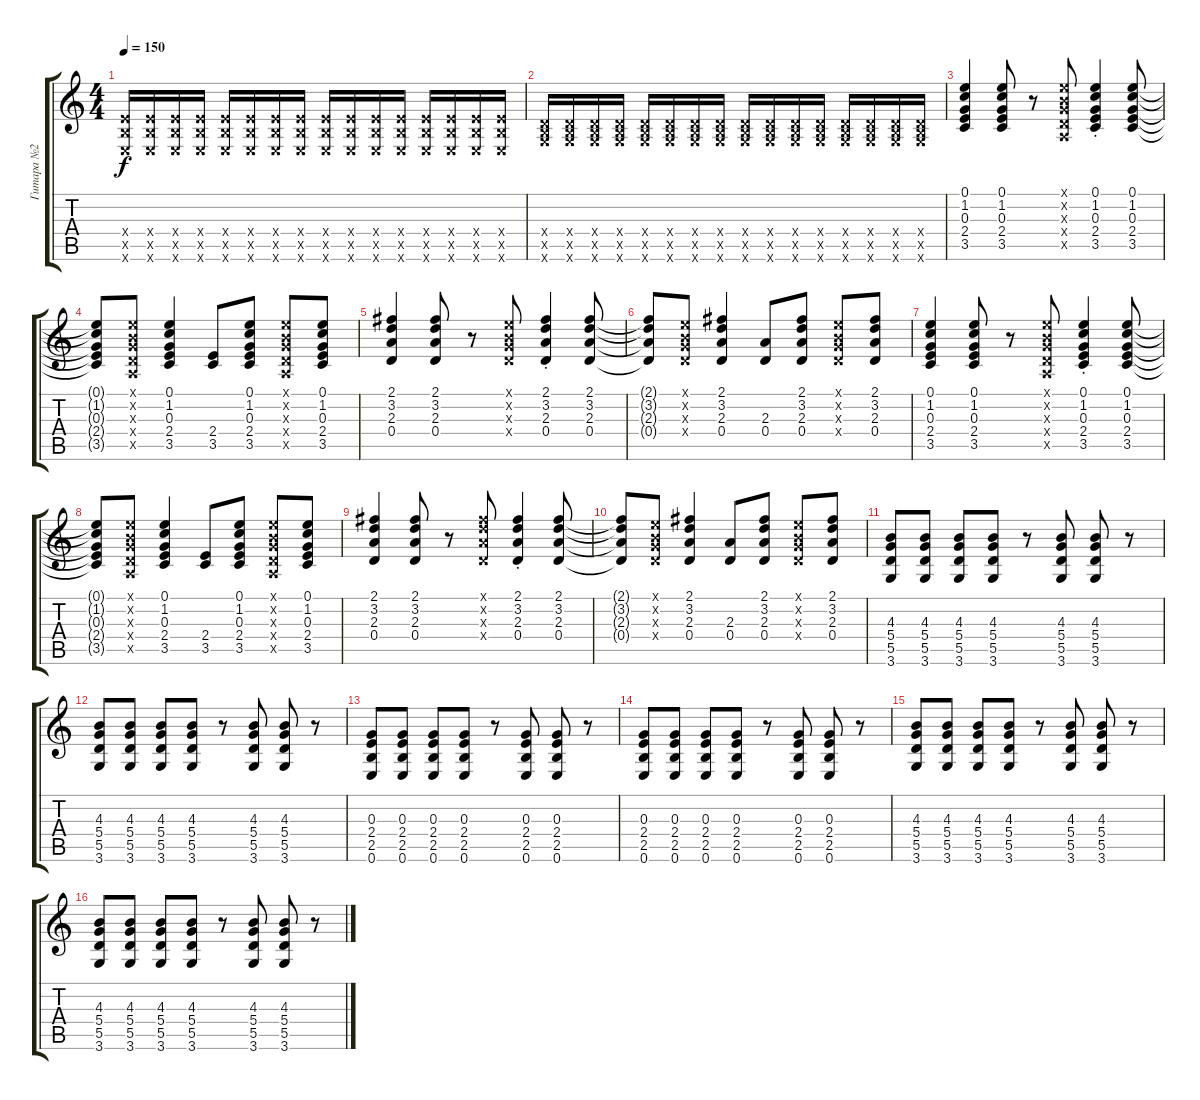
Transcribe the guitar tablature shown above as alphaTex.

\track ("Гитара №2" "Гитара №2") {instrument electricguitarjazz}
\staff {score tabs}
\tuning (E4 B3 G3 D3 A2 E2) {hide}
\ts (4 4)
\tempo 150
\clef g2
\ks c
(2.4{x} 2.5{x} 0.6{x}).16{dy f} (2.4{x} 2.5{x} 0.6{x}).16 (2.4{x} 2.5{x} 0.6{x}).16 (2.4{x} 2.5{x} 0.6{x}).16 (2.4{x} 2.5{x} 0.6{x}).16 (2.4{x} 2.5{x} 0.6{x}).16 (2.4{x} 2.5{x} 0.6{x}).16 (2.4{x} 2.5{x} 0.6{x}).16 (2.4{x} 2.5{x} 0.6{x}).16 (2.4{x} 2.5{x} 0.6{x}).16 (2.4{x} 2.5{x} 0.6{x}).16 (2.4{x} 2.5{x} 0.6{x}).16 (2.4{x} 2.5{x} 0.6{x}).16 (2.4{x} 2.5{x} 0.6{x}).16 (2.4{x} 2.5{x} 0.6{x}).16 (2.4{x} 2.5{x} 0.6{x}).16 |
(0.4{x} 2.5{x} 3.6{x}).16 (0.4{x} 2.5{x} 3.6{x}).16 (0.4{x} 2.5{x} 3.6{x}).16 (0.4{x} 2.5{x} 3.6{x}).16 (0.4{x} 2.5{x} 3.6{x}).16 (0.4{x} 2.5{x} 3.6{x}).16 (0.4{x} 2.5{x} 3.6{x}).16 (0.4{x} 2.5{x} 3.6{x}).16 (0.4{x} 2.5{x} 3.6{x}).16 (0.4{x} 2.5{x} 3.6{x}).16 (0.4{x} 2.5{x} 3.6{x}).16 (0.4{x} 2.5{x} 3.6{x}).16 (0.4{x} 2.5{x} 3.6{x}).16 (0.4{x} 2.5{x} 3.6{x}).16 (0.4{x} 2.5{x} 3.6{x}).16 (0.4{x} 2.5{x} 3.6{x}).16 |
(0.1 1.2 0.3 2.4 3.5).4 (0.1 1.2 0.3 2.4 3.5).8 r.8 (0.1{x} 0.2{x} 0.3{x} 0.4{x} 0.5{x}).8 (0.1{st} 1.2{st} 0.3{st} 2.4{st} 3.5{st}).4 (0.1 1.2 0.3 2.4 3.5).8 |
(0.1{t} 1.2{t} 0.3{t} 2.4{t} 3.5{t}).8 (0.1{x} 0.2{x} 0.3{x} 0.4{x} 0.5{x}).8 (0.1 1.2 0.3 2.4 3.5).4 (2.4 3.5).8 (0.1 1.2 0.3 2.4 3.5).8 (0.1{x} 0.2{x} 0.3{x} 0.4{x} 0.5{x}).8 (0.1 1.2 0.3 2.4 3.5).8 |
(2.1 3.2 2.3 0.4).4 (2.1 3.2 2.3 0.4).8 r.8 (0.1{x} 0.2{x} 0.3{x} 0.4{x}).8 (2.1{st} 3.2 2.3 0.4).4 (2.1 3.2 2.3 0.4).8 |
(2.1{t} 3.2{t} 2.3{t} 0.4{t}).8 (0.1{x} 0.2{x} 0.3{x} 0.4{x}).8 (2.1 3.2 2.3 0.4).4 (2.3 0.4).8 (2.1 3.2 2.3 0.4).8 (0.1{x} 0.2{x} 0.3{x} 0.4{x}).8 (2.1 3.2 2.3 0.4).8 |
(0.1 1.2 0.3 2.4 3.5).4 (0.1 1.2 0.3 2.4 3.5).8 r.8 (0.1{x} 0.2{x} 0.3{x} 0.4{x} 0.5{x}).8 (0.1{st} 1.2{st} 0.3{st} 2.4{st} 3.5{st}).4 (0.1 1.2 0.3 2.4 3.5).8 |
(0.1{t} 1.2{t} 0.3{t} 2.4{t} 3.5{t}).8 (0.1{x} 0.2{x} 0.3{x} 0.4{x} 0.5{x}).8 (0.1 1.2 0.3 2.4 3.5).4 (2.4 3.5).8 (0.1 1.2 0.3 2.4 3.5).8 (0.1{x} 0.2{x} 0.3{x} 0.4{x} 0.5{x}).8 (0.1 1.2 0.3 2.4 3.5).8 |
(2.1 3.2 2.3 0.4).4 (2.1 3.2 2.3 0.4).8 r.8 (2.1{x} 3.2{x} 2.3{x} 0.4{x}).8 (2.1{st} 3.2 2.3 0.4).4 (2.1 3.2 2.3 0.4).8 |
(2.1{t} 3.2{t} 2.3{t} 0.4{t}).8 (0.1{x} 0.2{x} 0.3{x} 0.4{x}).8 (2.1 3.2 2.3 0.4).4 (2.3 0.4).8 (2.1 3.2 2.3 0.4).8 (0.1{x} 0.2{x} 0.3{x} 0.4{x}).8 (2.1 3.2 2.3 0.4).8 |
(4.3 5.4 5.5 3.6).8 (4.3 5.4 5.5 3.6).8 (4.3 5.4 5.5 3.6).8 (4.3 5.4 5.5 3.6).8 r.8 (4.3 5.4 5.5 3.6).8 (4.3 5.4 5.5 3.6).8 r.8 |
(4.3 5.4 5.5 3.6).8 (4.3 5.4 5.5 3.6).8 (4.3 5.4 5.5 3.6).8 (4.3 5.4 5.5 3.6).8 r.8 (4.3 5.4 5.5 3.6).8 (4.3 5.4 5.5 3.6).8 r.8 |
(0.3 2.4 2.5 0.6).8 (0.3 2.4 2.5 0.6).8 (0.3 2.4 2.5 0.6).8 (0.3 2.4 2.5 0.6).8 r.8 (0.3 2.4 2.5 0.6).8 (0.3 2.4 2.5 0.6).8 r.8 |
(0.3 2.4 2.5 0.6).8 (0.3 2.4 2.5 0.6).8 (0.3 2.4 2.5 0.6).8 (0.3 2.4 2.5 0.6).8 r.8 (0.3 2.4 2.5 0.6).8 (0.3 2.4 2.5 0.6).8 r.8 |
(4.3 5.4 5.5 3.6).8 (4.3 5.4 5.5 3.6).8 (4.3 5.4 5.5 3.6).8 (4.3 5.4 5.5 3.6).8 r.8 (4.3 5.4 5.5 3.6).8 (4.3 5.4 5.5 3.6).8 r.8 |
(4.3 5.4 5.5 3.6).8 (4.3 5.4 5.5 3.6).8 (4.3 5.4 5.5 3.6).8 (4.3 5.4 5.5 3.6).8 r.8 (4.3 5.4 5.5 3.6).8 (4.3 5.4 5.5 3.6).8 r.8
